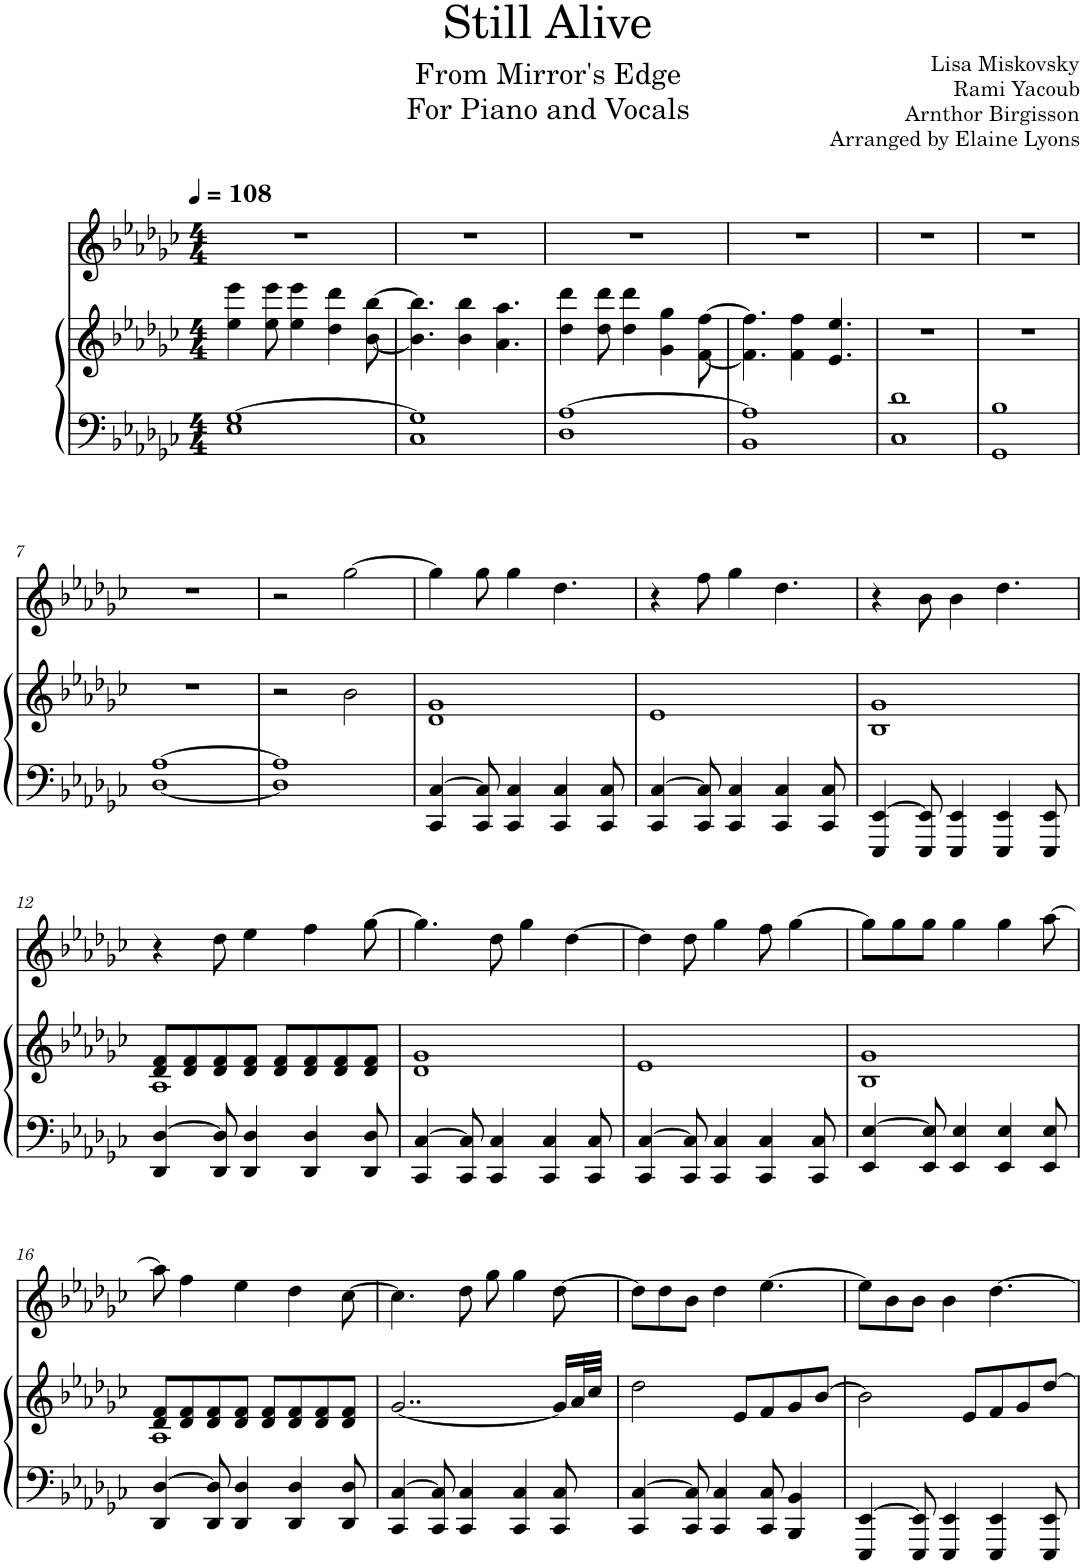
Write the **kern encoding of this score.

**kern	**kern	**kern
*part2	*part2	*part1
*staff3	*staff2	*staff1
*I"Piano	*	*I"Flute
*I'Pno	*	*I'Fl
*clefF4	*clefG2	*clefG2
*k[b-e-a-d-g-c-]	*k[b-e-a-d-g-c-]	*k[b-e-a-d-g-c-]
*M4/4	*M4/4	*M4/4
*MM108	*MM108	*MM108
=1	=1	=1
1E- [1G-	4ee-\ 4eee-\	1r
.	8ee-\ 8eee-\	.
.	4ee-\ 4eee-\	.
.	4dd-\ 4ddd-\	.
.	[8b-\ [8bb-\	.
=2	=2	=2
1C- 1G-]	4.b-\] 4.bb-\]	1r
.	4b-\ 4bb-\	.
.	4.a-\ 4.aa-\	.
=3	=3	=3
1D- [1A-	4dd-\ 4ddd-\	1r
.	8dd-\ 8ddd-\	.
.	4dd-\ 4ddd-\	.
.	4g-\ 4gg-\	.
.	[8f\ [8ff\	.
=4	=4	=4
1BB- 1A-]	4.f\] 4.ff\]	1r
.	4f\ 4ff\	.
.	4.e-/ 4.ee-/	.
=5	=5	=5
1C- 1d-	1r	1r
=6	=6	=6
1GG- 1B-	1r	1r
!!LO:LB:g=z
=7	=7	=7
[1D- [1A-	1r	1r
=8	=8	=8
1D-] 1A-]	2r	2r
.	2b-\	[2gg-\
=9	=9	=9
4CC-/ [4C-/	1d- 1g-	4gg-\]
8CC-/ 8C-/]	.	8gg-\
4CC-/ 4C-/	.	4gg-\
4CC-/ 4C-/	.	4.dd-\
8CC-/ 8C-/	.	.
=10	=10	=10
4CC-/ [4C-/	1e-	4r
8CC-/ 8C-/]	.	8ff\
4CC-/ 4C-/	.	4gg-\
4CC-/ 4C-/	.	4.dd-\
8CC-/ 8C-/	.	.
=11	=11	=11
4EEE-/ [4EE-/	1B- 1g-	4r
8EEE-/ 8EE-/]	.	8b-\
4EEE-/ 4EE-/	.	4b-\
4EEE-/ 4EE-/	.	4.dd-\
8EEE-/ 8EE-/	.	.
!!LO:LB:g=z
=12	=12	=12
*	*^	*
4DD-/ [4D-/	8d-/ 8f/L	1A-	4r
.	8d-/ 8f/	.	.
8DD-/ 8D-/]	8d-/ 8f/	.	8dd-\
4DD-/ 4D-/	8d-/ 8f/J	.	4ee-\
.	8d-/ 8f/L	.	.
4DD-/ 4D-/	8d-/ 8f/	.	4ff\
.	8d-/ 8f/	.	.
8DD-/ 8D-/	8d-/ 8f/J	.	[8gg-\
*	*v	*v	*
=13	=13	=13
4CC-/ [4C-/	1d- 1g-	4.gg-\]
8CC-/ 8C-/]	.	.
4CC-/ 4C-/	.	8dd-\
.	.	4gg-\
4CC-/ 4C-/	.	.
.	.	[4dd-\
8CC-/ 8C-/	.	.
=14	=14	=14
4CC-/ [4C-/	1e-	4dd-\]
8CC-/ 8C-/]	.	8dd-\
4CC-/ 4C-/	.	4gg-\
4CC-/ 4C-/	.	8ff\
.	.	[4gg-\
8CC-/ 8C-/	.	.
=15	=15	=15
4EE-/ [4E-/	1B- 1g-	8gg-\L]
.	.	8gg-\
8EE-/ 8E-/]	.	8gg-\J
4EE-/ 4E-/	.	4gg-\
4EE-/ 4E-/	.	4gg-\
8EE-/ 8E-/	.	[8aa-\
!!LO:LB:g=z
=16	=16	=16
*	*^	*
4DD-/ [4D-/	8d-/ 8f/L	1A-	8aa-\]
.	8d-/ 8f/	.	4ff\
8DD-/ 8D-/]	8d-/ 8f/	.	.
4DD-/ 4D-/	8d-/ 8f/J	.	4ee-\
.	8d-/ 8f/L	.	.
4DD-/ 4D-/	8d-/ 8f/	.	4dd-\
.	8d-/ 8f/	.	.
8DD-/ 8D-/	8d-/ 8f/J	.	[8cc-\
*	*v	*v	*
=17	=17	=17
4CC-/ [4C-/	[2..g-/	4.cc-\]
8CC-/ 8C-/]	.	.
4CC-/ 4C-/	.	8dd-\
.	.	8gg-\
4CC-/ 4C-/	.	4gg-\
8CC-/ 8C-/	16g-/LL]	[8dd-\
.	32a-/L	.
.	32cc-/JJJ	.
=18	=18	=18
4CC-/ [4C-/	2dd-\	8dd-\L]
.	.	8dd-\
8CC-/ 8C-/]	.	8b-\J
4CC-/ 4C-/	.	4dd-\
.	8e-/L	.
8CC-/ 8C-/	8f/	[4.ee-\
4BBB-/ 4BB-/	8g-/	.
.	[8b-/J	.
=19	=19	=19
4EEE-/ [4EE-/	2b-\]	8ee-\L]
.	.	8b-\
8EEE-/ 8EE-/]	.	8b-\J
4EEE-/ 4EE-/	.	4b-\
.	8e-/L	.
4EEE-/ 4EE-/	8f/	[4.dd-\
.	8g-/	.
8EEE-/ 8EE-/	[8dd-/J	.
=	=	=
*-	*-	*-
